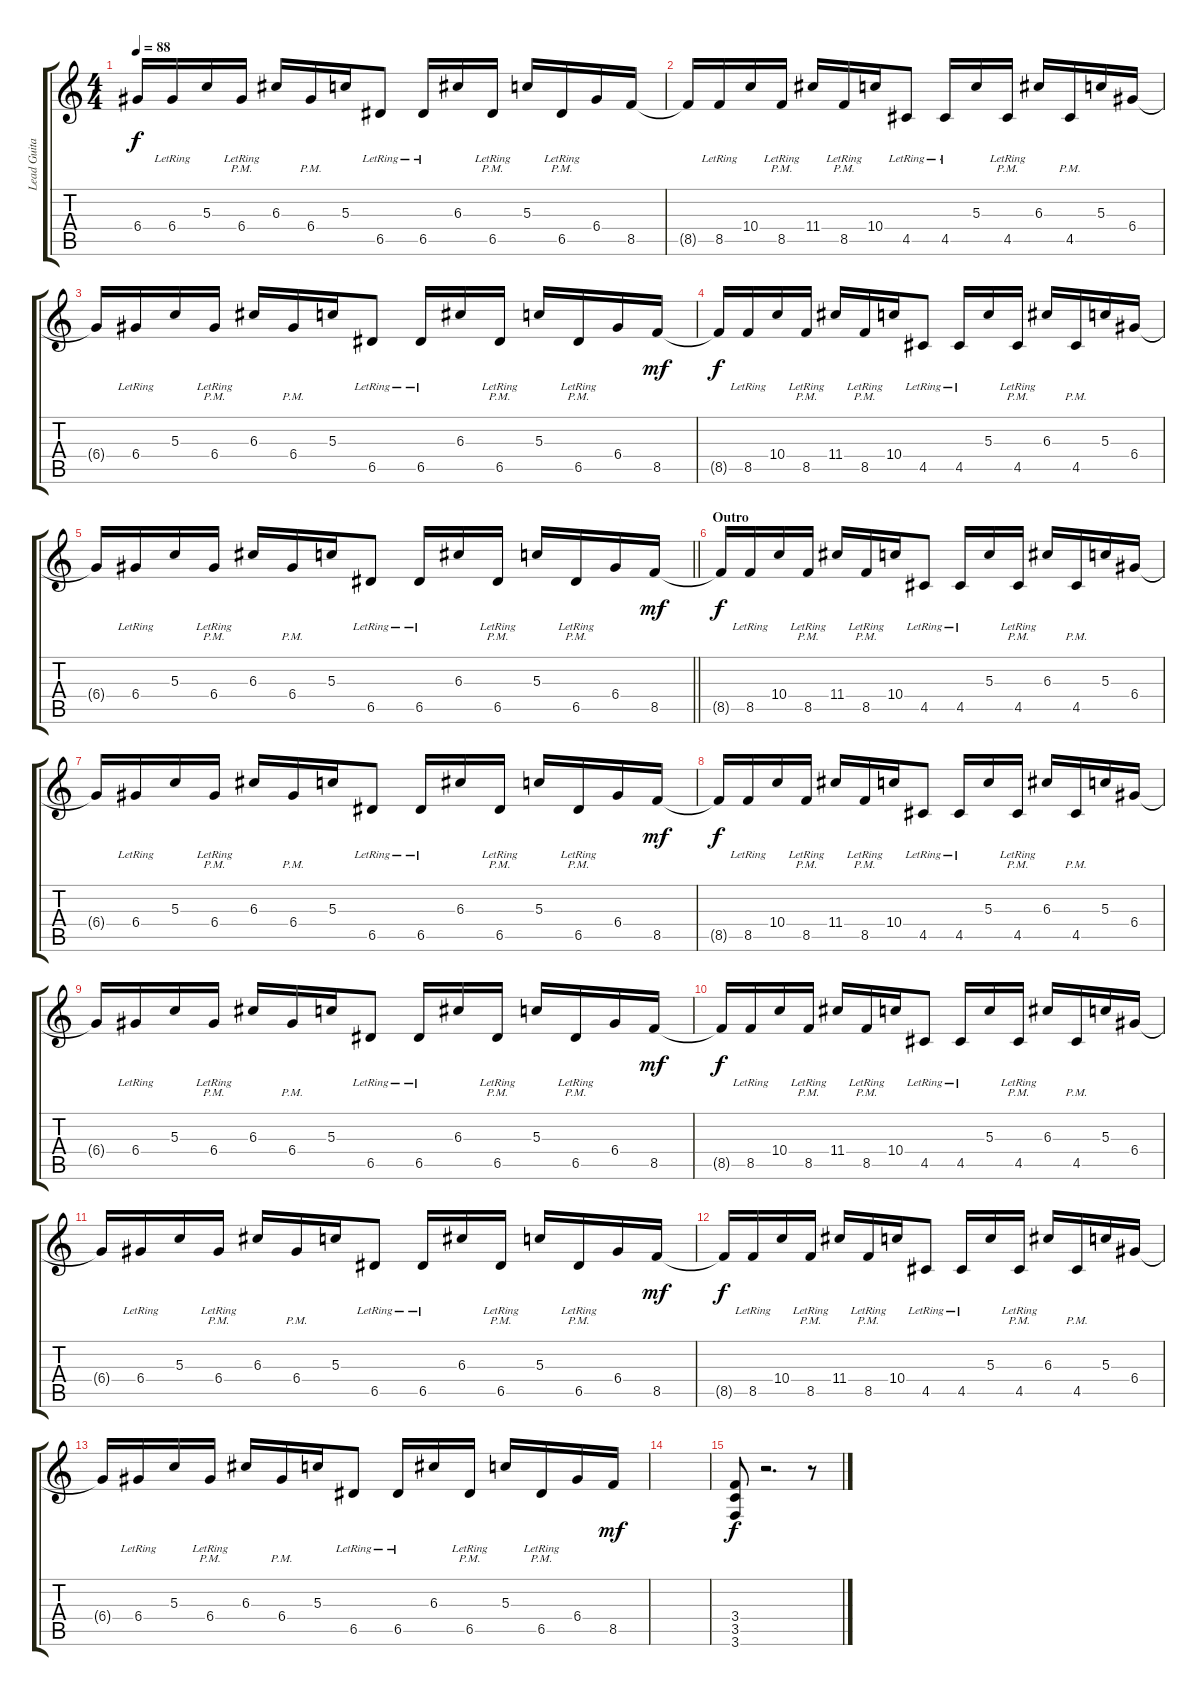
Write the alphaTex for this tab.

\track ("Lead Guitar" "Lead Guita") {instrument distortionguitar}
\staff {score tabs}
\tuning (E4 B3 G3 D3 A2 D2) {hide}
\ts (4 4)
\tempo 88
\clef g2
\ks c
6.4{t}.16{dy f} 6.4{lr}.16 5.3.16 6.4{pm lr}.16 6.3.16 6.4{pm}.16 5.3.16 6.5{lr}.8 6.5{lr}.16 6.3.16 6.5{pm lr}.16 5.3.16 6.5{pm lr}.16 6.4.16 8.5.16{volume 11} |
8.5{t}.16 8.5{lr}.16 10.4.16 8.5{pm lr}.16 11.4.16 8.5{pm lr}.16 10.4.16 4.5{lr}.8 4.5{lr}.16 5.3.16 4.5{pm lr}.16 6.3.16 4.5{pm}.16 5.3.16 6.4.16 |
6.4{t}.16 6.4{lr}.16 5.3.16 6.4{pm lr}.16 6.3.16 6.4{pm}.16 5.3.16 6.5{lr}.8 6.5{lr}.16 6.3.16 6.5{pm lr}.16 5.3.16 6.5{pm lr}.16 6.4.16 8.5.16{dy mf} |
8.5{t}.16{dy f} 8.5{lr}.16 10.4.16 8.5{pm lr}.16 11.4.16 8.5{pm lr}.16 10.4.16 4.5{lr}.8 4.5{lr}.16 5.3.16 4.5{pm lr}.16 6.3.16 4.5{pm}.16 5.3.16 6.4.16 |
\barLineRight lightlight
6.4{t}.16 6.4{lr}.16 5.3.16 6.4{pm lr}.16 6.3.16 6.4{pm}.16 5.3.16 6.5{lr}.8 6.5{lr}.16 6.3.16 6.5{pm lr}.16 5.3.16 6.5{pm lr}.16 6.4.16 8.5.16{dy mf} |
\section ("" "Outro")
8.5{t}.16{dy f} 8.5{lr}.16 10.4.16 8.5{pm lr}.16 11.4.16 8.5{pm lr}.16 10.4.16 4.5{lr}.8 4.5{lr}.16 5.3.16 4.5{pm lr}.16 6.3.16 4.5{pm}.16 5.3.16 6.4.16 |
6.4{t}.16 6.4{lr}.16 5.3.16 6.4{pm lr}.16 6.3.16 6.4{pm}.16 5.3.16 6.5{lr}.8 6.5{lr}.16 6.3.16 6.5{pm lr}.16 5.3.16 6.5{pm lr}.16 6.4.16 8.5.16{dy mf} |
8.5{t}.16{dy f} 8.5{lr}.16 10.4.16 8.5{pm lr}.16 11.4.16 8.5{pm lr}.16 10.4.16 4.5{lr}.8 4.5{lr}.16 5.3.16 4.5{pm lr}.16 6.3.16 4.5{pm}.16 5.3.16 6.4.16 |
6.4{t}.16 6.4{lr}.16 5.3.16 6.4{pm lr}.16 6.3.16 6.4{pm}.16 5.3.16 6.5{lr}.8 6.5{lr}.16 6.3.16 6.5{pm lr}.16 5.3.16 6.5{pm lr}.16 6.4.16 8.5.16{dy mf} |
8.5{t}.16{dy f} 8.5{lr}.16 10.4.16 8.5{pm lr}.16 11.4.16 8.5{pm lr}.16 10.4.16 4.5{lr}.8 4.5{lr}.16 5.3.16 4.5{pm lr}.16 6.3.16 4.5{pm}.16 5.3.16 6.4.16 |
6.4{t}.16 6.4{lr}.16 5.3.16 6.4{pm lr}.16 6.3.16 6.4{pm}.16 5.3.16 6.5{lr}.8 6.5{lr}.16 6.3.16 6.5{pm lr}.16 5.3.16 6.5{pm lr}.16 6.4.16 8.5.16{dy mf} |
8.5{t}.16{dy f} 8.5{lr}.16 10.4.16 8.5{pm lr}.16 11.4.16 8.5{pm lr}.16 10.4.16 4.5{lr}.8 4.5{lr}.16 5.3.16 4.5{pm lr}.16 6.3.16 4.5{pm}.16 5.3.16 6.4.16 |
6.4{t}.16 6.4{lr}.16 5.3.16 6.4{pm lr}.16 6.3.16 6.4{pm}.16 5.3.16 6.5{lr}.8 6.5{lr}.16 6.3.16 6.5{pm lr}.16 5.3.16 6.5{pm lr}.16 6.4.16 8.5.16{dy mf} |
|
(3.4 3.5 3.6).8{dy f} r.2{d} r.8
